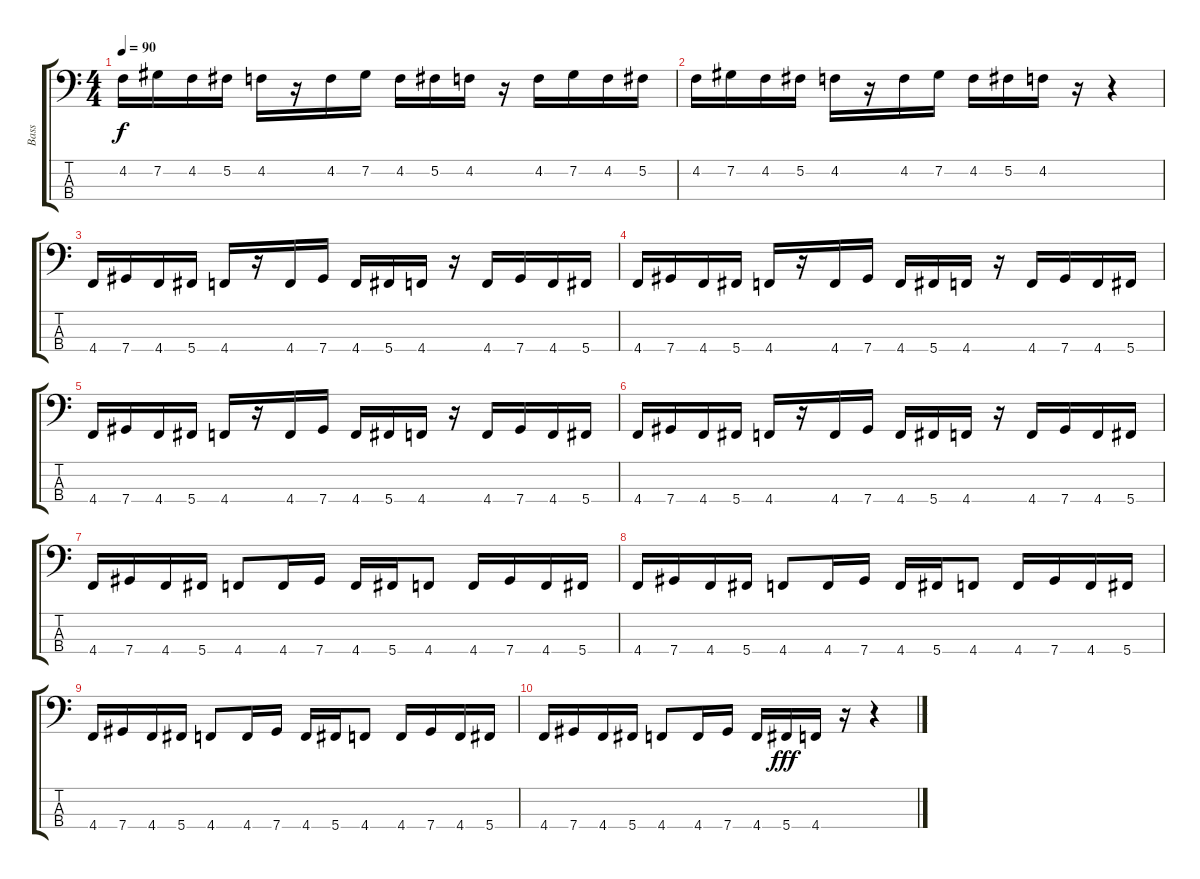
\track ("Bass" "Bass") {instrument slapbass1}
\staff {score tabs}
\tuning (Gb2 Db2 Ab1 Db1) {hide}
\ts (4 4)
\tempo 90
\clef f4
\ks c
4.2.16{dy f} 7.2.16 4.2.16 5.2.16 4.2.16 r.16 4.2.16 7.2.16 4.2.16 5.2.16 4.2.16 r.16 4.2.16 7.2.16 4.2.16 5.2.16 |
4.2.16 7.2.16 4.2.16 5.2.16 4.2.16 r.16 4.2.16 7.2.16 4.2.16 5.2.16 4.2.16 r.16 r.4 |
4.4.16 7.4.16 4.4.16 5.4.16 4.4.16 r.16 4.4.16 7.4.16 4.4.16 5.4.16 4.4.16 r.16 4.4.16 7.4.16 4.4.16 5.4.16 |
4.4.16 7.4.16 4.4.16 5.4.16 4.4.16 r.16 4.4.16 7.4.16 4.4.16 5.4.16 4.4.16 r.16 4.4.16 7.4.16 4.4.16 5.4.16 |
4.4.16 7.4.16 4.4.16 5.4.16 4.4.16 r.16 4.4.16 7.4.16 4.4.16 5.4.16 4.4.16 r.16 4.4.16 7.4.16 4.4.16 5.4.16 |
4.4.16 7.4.16 4.4.16 5.4.16 4.4.16 r.16 4.4.16 7.4.16 4.4.16 5.4.16 4.4.16 r.16 4.4.16 7.4.16 4.4.16 5.4.16 |
4.4.16 7.4.16 4.4.16 5.4.16 4.4.8 4.4.16 7.4.16 4.4.16 5.4.16 4.4.8 4.4.16 7.4.16 4.4.16 5.4.16 |
4.4.16 7.4.16 4.4.16 5.4.16 4.4.8 4.4.16 7.4.16 4.4.16 5.4.16 4.4.8 4.4.16 7.4.16 4.4.16 5.4.16 |
4.4.16 7.4.16 4.4.16 5.4.16 4.4.8 4.4.16 7.4.16 4.4.16 5.4.16 4.4.8 4.4.16 7.4.16 4.4.16 5.4.16 |
4.4.16 7.4.16 4.4.16 5.4.16 4.4.8 4.4.16 7.4.16 4.4.16 5.4.16{dy fff} 4.4.16 r.16 r.4
